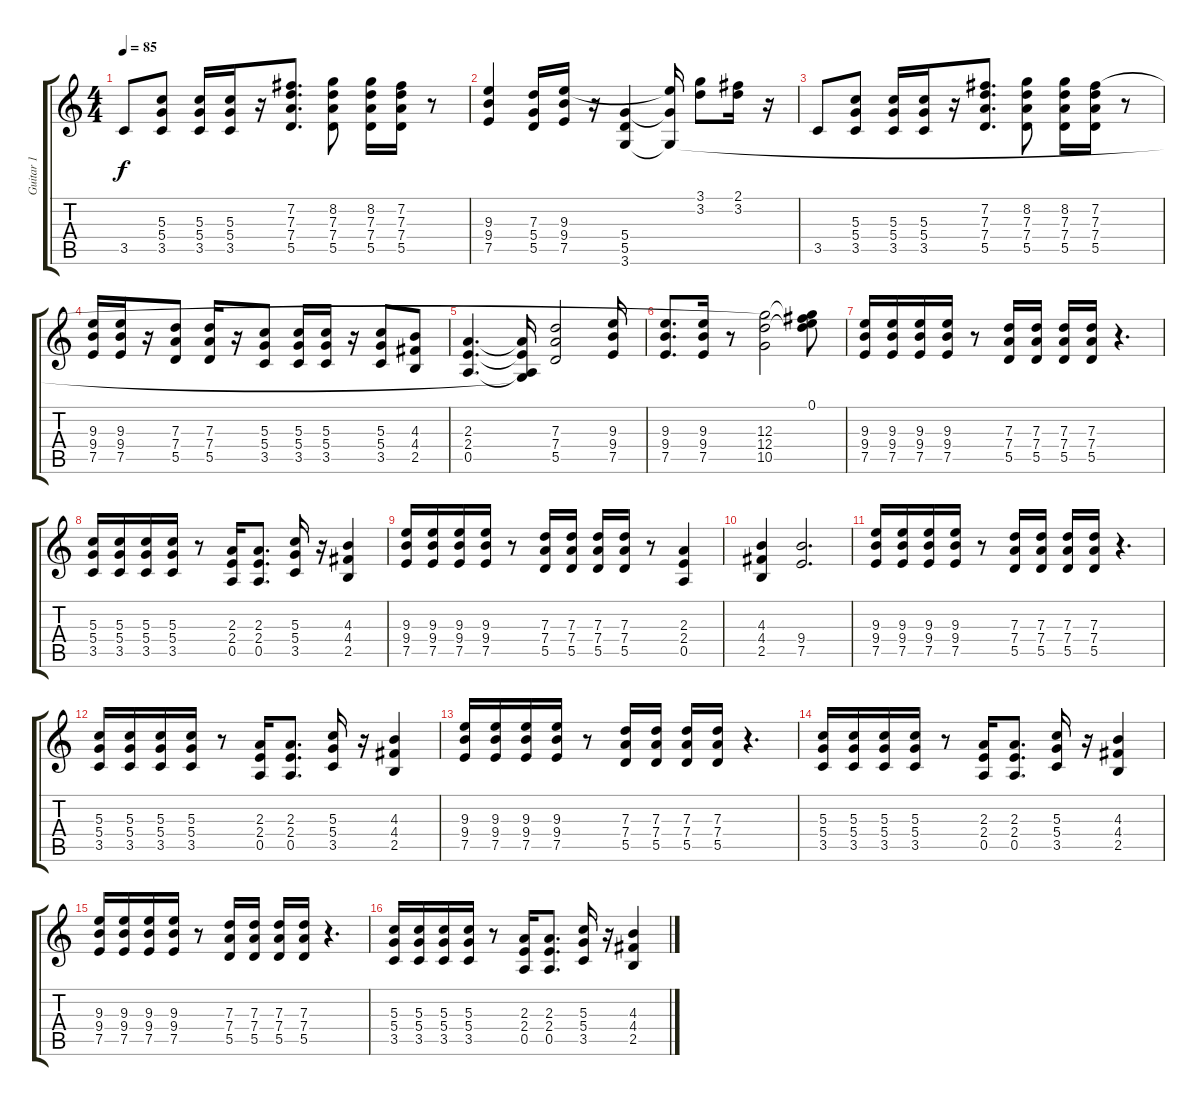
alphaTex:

\track ("Guitar 1" "Guitar 1") {instrument distortionguitar}
\staff {score tabs}
\tuning (E4 B3 G3 D3 A2 E2) {hide}
\ts (4 4)
\tempo 85
\clef g2
\ks c
3.5.8{dy f} (5.3 5.4 3.5).8 (5.3 5.4 3.5).16 (5.3 5.4 3.5).16 r.16 (7.2 7.3 7.4 5.5).8{d} (8.2 7.3 7.4 5.5).8 (8.2 7.3 7.4 5.5).16 (7.2 7.3 7.4 5.5).16 r.8 |
(9.3 9.4 7.5).4 (7.3 5.4 5.5).16 (9.3 9.4 7.5).16 r.16 (5.4 5.5 3.6).4 (9.3{t} 5.4{t} 3.6{t}).16 (3.1 3.2).8 (2.1 3.2).16 r.16 |
3.5.8 (5.3 5.4 3.5).8 (5.3 5.4 3.5).16 (5.3 5.4 3.5).16 r.16 (7.2 7.3 7.4 5.5).8{d} (8.2 7.3 7.4 5.5).8 (8.2 7.3 7.4 5.5).16 (7.2 7.3 7.4 5.5).16 r.8 |
(9.3 9.4 7.5).16 (9.3 9.4 7.5).16 r.16 (7.3 7.4 5.5).8 (7.3 7.4 5.5).16 r.16 (5.3 5.4 3.5).8 (5.3 5.4 3.5).16 (5.3 5.4 3.5).16 r.16 (5.3 5.4 3.5).8 (4.3 4.4 2.5).8 |
(2.3 2.4 0.5).4{d} (2.3{t} 2.4{t} 0.5{t} 3.6{t}).16 (7.3 7.4 5.5).2 (9.3 9.4 7.5).16 |
(9.3 9.4 7.5).8{d} (9.3 9.4 7.5).16 r.8 (12.3 12.4 10.5).2 (0.1 7.2{t} 12.3{t} 12.4{t}).8 |
(9.3 9.4 7.5).16 (9.3 9.4 7.5).16 (9.3 9.4 7.5).16 (9.3 9.4 7.5).16 r.8 (7.3 7.4 5.5).16 (7.3 7.4 5.5).16 (7.3 7.4 5.5).16 (7.3 7.4 5.5).16 r.4{d} |
(5.3 5.4 3.5).16 (5.3 5.4 3.5).16 (5.3 5.4 3.5).16 (5.3 5.4 3.5).16 r.8 (2.3 2.4 0.5).16 (2.3 2.4 0.5).8{d} (5.3 5.4 3.5).16 r.16 (4.3 4.4 2.5).4 |
(9.3 9.4 7.5).16 (9.3 9.4 7.5).16 (9.3 9.4 7.5).16 (9.3 9.4 7.5).16 r.8 (7.3 7.4 5.5).16 (7.3 7.4 5.5).16 (7.3 7.4 5.5).16 (7.3 7.4 5.5).16 r.8 (2.3 2.4 0.5).4 |
(4.3 4.4 2.5).4 (9.4 7.5).2{d} |
(9.3 9.4 7.5).16 (9.3 9.4 7.5).16 (9.3 9.4 7.5).16 (9.3 9.4 7.5).16 r.8 (7.3 7.4 5.5).16 (7.3 7.4 5.5).16 (7.3 7.4 5.5).16 (7.3 7.4 5.5).16 r.4{d} |
(5.3 5.4 3.5).16 (5.3 5.4 3.5).16 (5.3 5.4 3.5).16 (5.3 5.4 3.5).16 r.8 (2.3 2.4 0.5).16 (2.3 2.4 0.5).8{d} (5.3 5.4 3.5).16 r.16 (4.3 4.4 2.5).4 |
(9.3 9.4 7.5).16 (9.3 9.4 7.5).16 (9.3 9.4 7.5).16 (9.3 9.4 7.5).16 r.8 (7.3 7.4 5.5).16 (7.3 7.4 5.5).16 (7.3 7.4 5.5).16 (7.3 7.4 5.5).16 r.4{d} |
(5.3 5.4 3.5).16 (5.3 5.4 3.5).16 (5.3 5.4 3.5).16 (5.3 5.4 3.5).16 r.8 (2.3 2.4 0.5).16 (2.3 2.4 0.5).8{d} (5.3 5.4 3.5).16 r.16 (4.3 4.4 2.5).4 |
(9.3 9.4 7.5).16 (9.3 9.4 7.5).16 (9.3 9.4 7.5).16 (9.3 9.4 7.5).16 r.8 (7.3 7.4 5.5).16 (7.3 7.4 5.5).16 (7.3 7.4 5.5).16 (7.3 7.4 5.5).16 r.4{d} |
(5.3 5.4 3.5).16 (5.3 5.4 3.5).16 (5.3 5.4 3.5).16 (5.3 5.4 3.5).16 r.8 (2.3 2.4 0.5).16 (2.3 2.4 0.5).8{d} (5.3 5.4 3.5).16 r.16 (4.3 4.4 2.5).4
